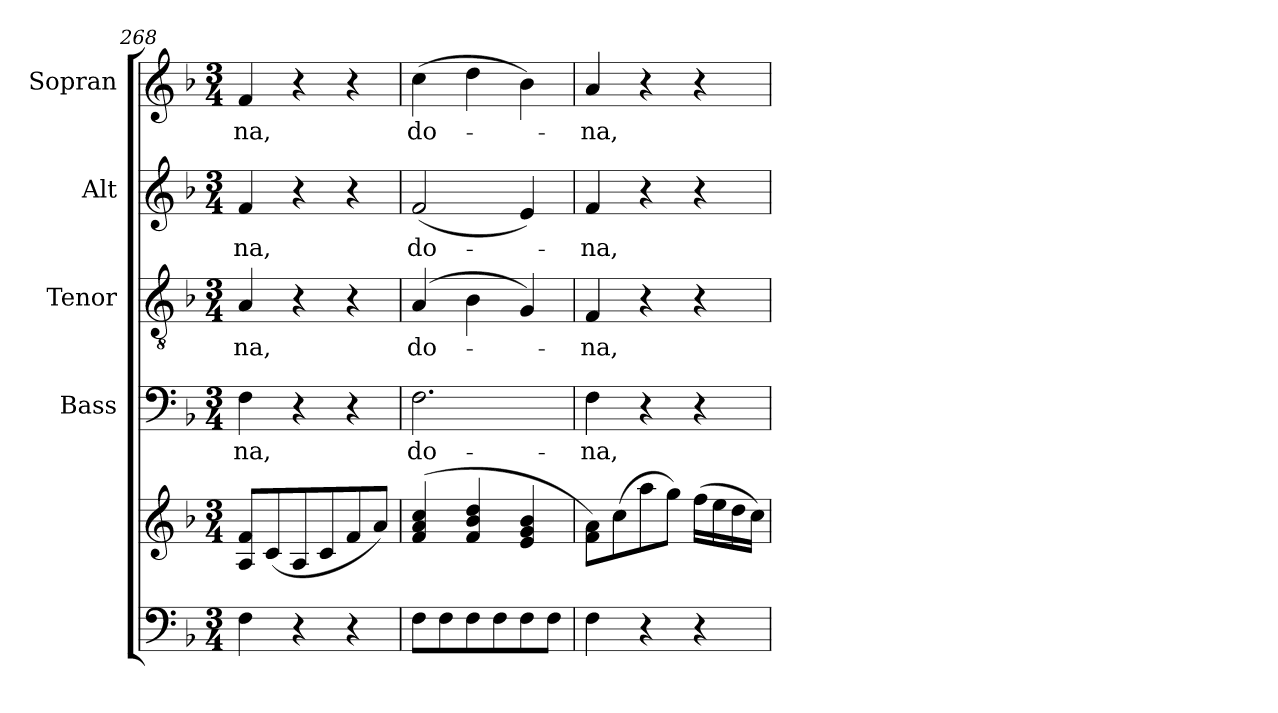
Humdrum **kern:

**kern	**kern	**kern	**text	**kern	**text	**kern	**text	**kern	**text
*part5	*part5	*part4	*part4	*part3	*part3	*part2	*part2	*part1	*part1
*staff6	*staff5	*staff4	*staff4	*staff3	*staff3	*staff2	*staff2	*staff1	*staff1
*	*	*I"Bass	*	*I"Tenor	*	*I"Alt	*	*I"Sopran	*
*	*	*I'B.	*	*I'T.	*	*I'A.	*	*I'S.	*
*clefF4	*clefG2	*clefF4	*	*clefGv2	*	*clefG2	*	*clefG2	*
*k[b-]	*k[b-]	*k[b-]	*	*k[b-]	*	*k[b-]	*	*k[b-]	*
*F:	*F:	*F:	*	*F:	*	*F:	*	*F:	*
*M3/4	*M3/4	*M3/4	*	*M3/4	*	*M3/4	*	*M3/4	*
=268	=268	=268	=268	=268	=268	=268	=268	=268	=268
!	!	!	!LO:LY:b	!	!LO:LY:b	!	!LO:LY:b	!	!LO:LY:b
4F\	8A/ 8f/L	4F\	-na,	4A/	-na,	4f/	-na,	4f/	-na,
.	(<8c/	.	.	.	.	.	.	.	.
4r	8A/	4r	.	4r	.	4r	.	4r	.
.	8c/	.	.	.	.	.	.	.	.
4r	8f/	4r	.	4r	.	4r	.	4r	.
.	8a/J)	.	.	.	.	.	.	.	.
=269	=269	=269	=269	=269	=269	=269	=269	=269	=269
!	!	!	!LO:LY:b	!	!LO:LY:b	!	!LO:LY:b	!	!LO:LY:b
8F\L	(4f/ 4a/ 4cc/	2.F\	do-	(4A/	do-	(<2f/	do-	(>4cc\	do-
8F\	.	.	.	.	.	.	.	.	.
8F\	4f/ 4b-/ 4dd/	.	.	4B-\	.	.	.	4dd\	.
8F\	.	.	.	.	.	.	.	.	.
8F\	4e/ 4g/ 4b-/	.	.	4G/)	.	4e/)	.	4b-\)	.
8F\J	.	.	.	.	.	.	.	.	.
=270	=270	=270	=270	=270	=270	=270	=270	=270	=270
!	!	!	!LO:LY:b	!	!LO:LY:b	!	!LO:LY:b	!	!LO:LY:b
4F\	8f\ 8a\L)	4F\	-na,	4F/	-na,	4f/	-na,	4a/	-na,
.	(>8cc\	.	.	.	.	.	.	.	.
4r	8aa\	4r	.	4r	.	4r	.	4r	.
.	8gg\J)	.	.	.	.	.	.	.	.
4r	(>16ff\LL	4r	.	4r	.	4r	.	4r	.
.	16ee\	.	.	.	.	.	.	.	.
.	16dd\	.	.	.	.	.	.	.	.
.	16cc\JJ)	.	.	.	.	.	.	.	.
=	=	=	=	=	=	=	=	=	=
*-	*-	*-	*-	*-	*-	*-	*-	*-	*-
